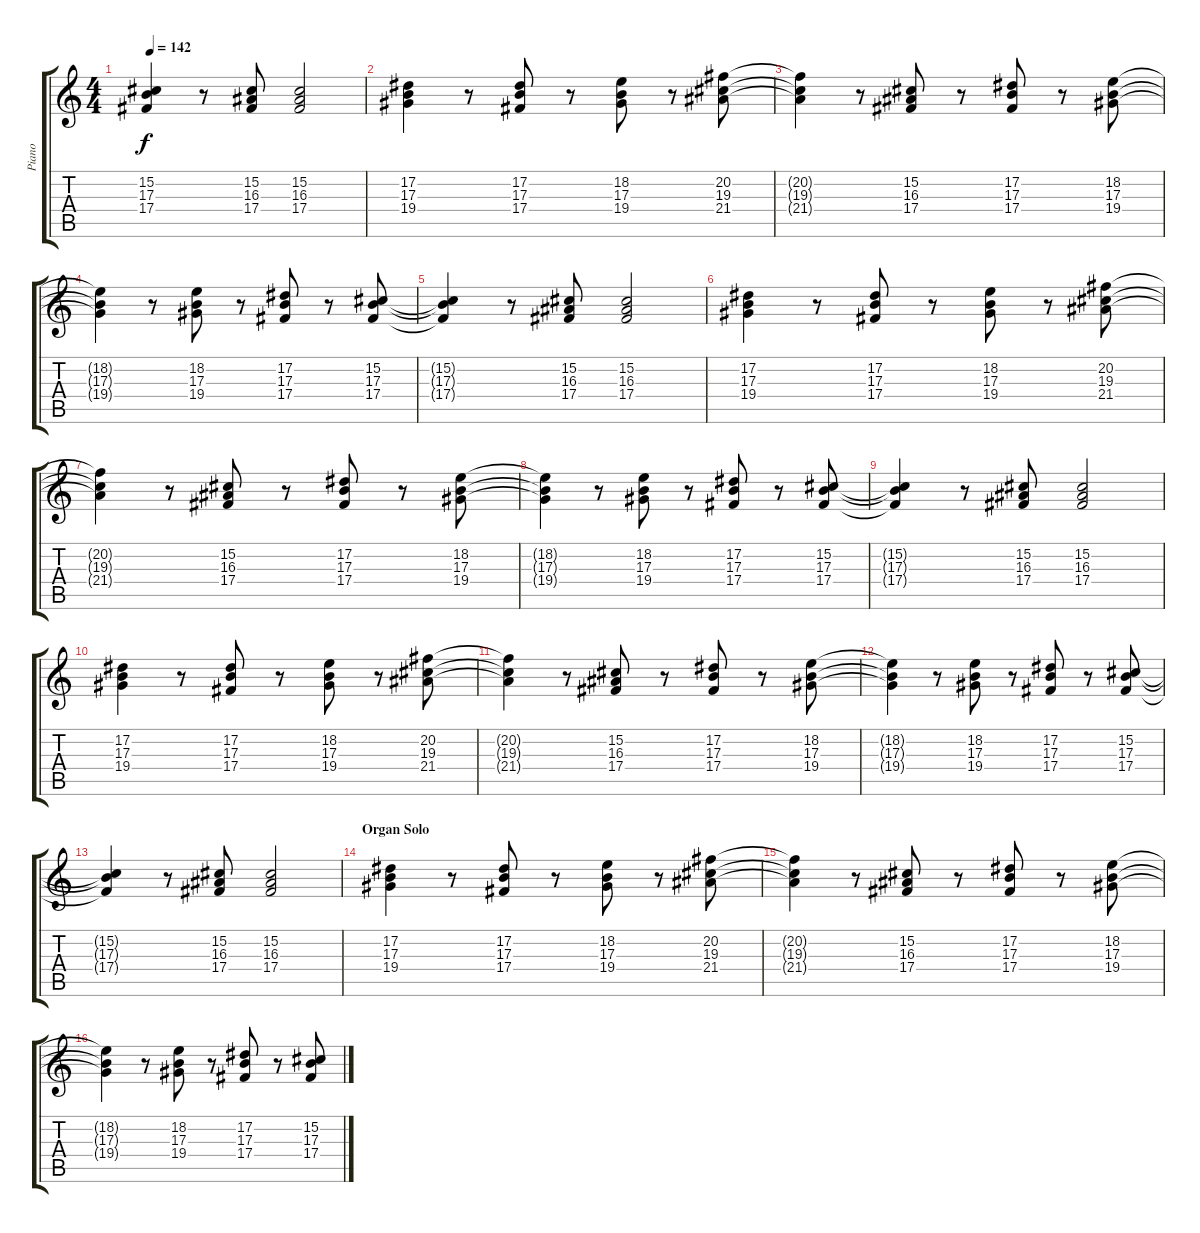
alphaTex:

\track ("Piano" "Piano") {instrument acousticgrandpiano}
\staff {score tabs}
\tuning (Eb4 Bb3 Gb3 Db3 Ab2 Eb2) {hide}
\ts (4 4)
\tempo 142
\clef g2
\ks c
(15.2{t} 17.3{t} 17.4{t}).4{dy f} r.8 (15.2 16.3 17.4).8 (15.2 16.3 17.4).2 |
(17.2 17.3 19.4).4 r.8 (17.2 17.3 17.4).8 r.8 (18.2 17.3 19.4).8 r.8 (20.2 19.3 21.4).8 |
(20.2{t} 19.3{t} 21.4{t}).4 r.8 (15.2 16.3 17.4).8 r.8 (17.2 17.3 17.4).8 r.8 (18.2 17.3 19.4).8 |
(18.2{t} 17.3{t} 19.4{t}).4 r.8 (18.2 17.3 19.4).8 r.8 (17.2 17.3 17.4).8 r.8 (15.2 17.3 17.4).8 |
(15.2{t} 17.3{t} 17.4{t}).4 r.8 (15.2 16.3 17.4).8 (15.2 16.3 17.4).2 |
(17.2 17.3 19.4).4 r.8 (17.2 17.3 17.4).8 r.8 (18.2 17.3 19.4).8 r.8 (20.2 19.3 21.4).8 |
(20.2{t} 19.3{t} 21.4{t}).4 r.8 (15.2 16.3 17.4).8 r.8 (17.2 17.3 17.4).8 r.8 (18.2 17.3 19.4).8 |
(18.2{t} 17.3{t} 19.4{t}).4 r.8 (18.2 17.3 19.4).8 r.8 (17.2 17.3 17.4).8 r.8 (15.2 17.3 17.4).8 |
(15.2{t} 17.3{t} 17.4{t}).4 r.8 (15.2 16.3 17.4).8 (15.2 16.3 17.4).2 |
(17.2 17.3 19.4).4 r.8 (17.2 17.3 17.4).8 r.8 (18.2 17.3 19.4).8 r.8 (20.2 19.3 21.4).8 |
(20.2{t} 19.3{t} 21.4{t}).4 r.8 (15.2 16.3 17.4).8 r.8 (17.2 17.3 17.4).8 r.8 (18.2 17.3 19.4).8 |
(18.2{t} 17.3{t} 19.4{t}).4 r.8 (18.2 17.3 19.4).8 r.8 (17.2 17.3 17.4).8 r.8 (15.2 17.3 17.4).8 |
(15.2{t} 17.3{t} 17.4{t}).4 r.8 (15.2 16.3 17.4).8 (15.2 16.3 17.4).2 |
\section ("" "Organ Solo")
(17.2 17.3 19.4).4 r.8 (17.2 17.3 17.4).8 r.8 (18.2 17.3 19.4).8 r.8 (20.2 19.3 21.4).8 |
(20.2{t} 19.3{t} 21.4{t}).4 r.8 (15.2 16.3 17.4).8 r.8 (17.2 17.3 17.4).8 r.8 (18.2 17.3 19.4).8 |
(18.2{t} 17.3{t} 19.4{t}).4 r.8 (18.2 17.3 19.4).8 r.8 (17.2 17.3 17.4).8 r.8 (15.2 17.3 17.4).8
